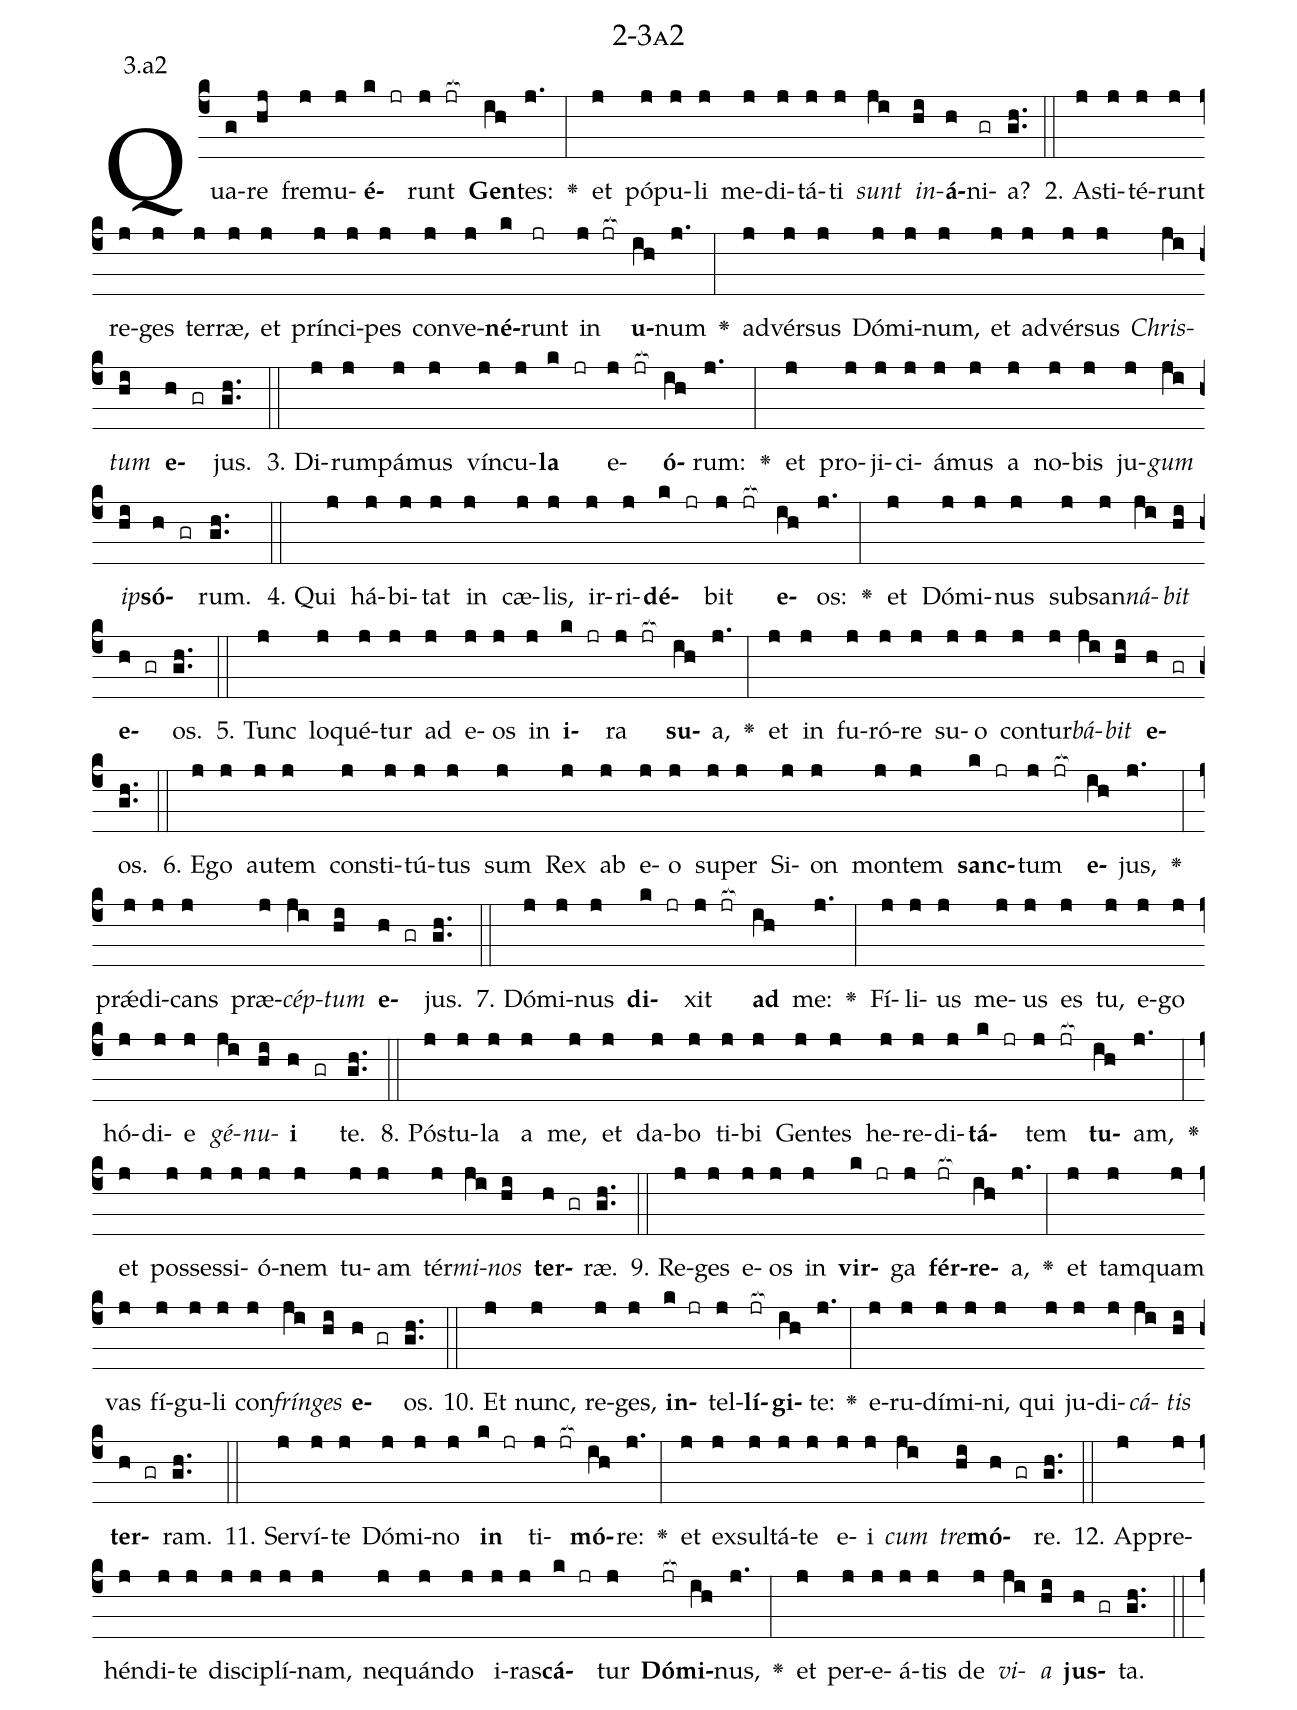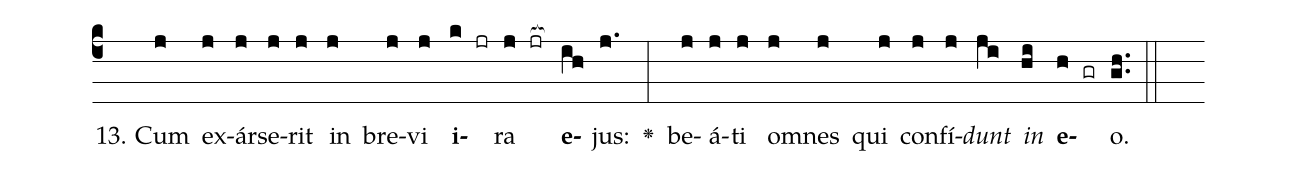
name: 2-3a2;
annotation: 3.a2;
%%
(c4)Qua(g)re(hj) fre(j)mu(j)<b>é</b>(k jr)runt(j jr[ocb:1{]) <b>Gen</b>(ih[ocb:0}])tes:(j.) <v>\greheightstar</v>(:) et(j) pó(j)pu(j)li(j) me(j)di(j)tá(j)ti(j) <i>sunt</i>(ji) <i>in</i>(hi)<b>á</b>(h)ni(gr)a?(gh..) (::)
2. A(j)sti(j)té(j)runt(j) re(j)ges(j) ter(j)ræ,(j) et(j) prín(j)ci(j)pes(j) con(j)ve(j)<b>né</b>(k)runt(jr) in(j jr[ocb:1{]) <b>u</b>(ih[ocb:0}])num(j.) <v>\greheightstar</v>(:) ad(j)vér(j)sus(j) Dó(j)mi(j)num,(j) et(j) ad(j)vér(j)sus(j) <i>Chris</i>(ji)<i>tum</i>(hi) <b>e</b>(h gr)jus.(gh..) (::)
3. Di(j)rum(j)pá(j)mus(j) vín(j)cu(j)<b>la</b>(k jr) e(j jr[ocb:1{])<b>ó</b>(ih[ocb:0}])rum:(j.) <v>\greheightstar</v>(:) et(j) pro(j)ji(j)ci(j)á(j)mus(j) a(j) no(j)bis(j) ju(j)<i>gum</i>(ji) <i>ip</i>(hi)<b>só</b>(h gr)rum.(gh..) (::)
4. Qui(j) há(j)bi(j)tat(j) in(j) cæ(j)lis,(j) ir(j)ri(j)<b>dé</b>(k jr)bit(j jr[ocb:1{]) <b>e</b>(ih[ocb:0}])os:(j.) <v>\greheightstar</v>(:) et(j) Dó(j)mi(j)nus(j) sub(j)san(j)<i>ná</i>(ji)<i>bit</i>(hi) <b>e</b>(h gr)os.(gh..) (::)
5. Tunc(j) lo(j)qué(j)tur(j) ad(j) e(j)os(j) in(j) <b>i</b>(k jr)ra(j jr[ocb:1{]) <b>su</b>(ih[ocb:0}])a,(j.) <v>\greheightstar</v>(:) et(j) in(j) fu(j)ró(j)re(j) su(j)o(j) con(j)tur(j)<i>bá</i>(ji)<i>bit</i>(hi) <b>e</b>(h gr)os.(gh..) (::)
6. E(j)go(j) au(j)tem(j) con(j)sti(j)tú(j)tus(j) sum(j) Rex(j) ab(j) e(j)o(j) su(j)per(j) Si(j)on(j) mon(j)tem(j) <b>sanc</b>(k jr)tum(j jr[ocb:1{]) <b>e</b>(ih[ocb:0}])jus,(j.) <v>\greheightstar</v>(:) prǽ(j)di(j)cans(j) præ(j)<i>cép</i>(ji)<i>tum</i>(hi) <b>e</b>(h gr)jus.(gh..) (::)
7. Dó(j)mi(j)nus(j) <b>di</b>(k jr)xit(j jr[ocb:1{]) <b>ad</b>(ih[ocb:0}]) me:(j.) <v>\greheightstar</v>(:) Fí(j)li(j)us(j) me(j)us(j) es(j) tu,(j) e(j)go(j) hó(j)di(j)e(j) <i>gé</i>(ji)<i>nu</i>(hi)<b>i</b>(h gr) te.(gh..) (::)
8. Pós(j)tu(j)la(j) a(j) me,(j) et(j) da(j)bo(j) ti(j)bi(j) Gen(j)tes(j) he(j)re(j)di(j)<b>tá</b>(k jr)tem(j jr[ocb:1{]) <b>tu</b>(ih[ocb:0}])am,(j.) <v>\greheightstar</v>(:) et(j) pos(j)ses(j)si(j)ó(j)nem(j) tu(j)am(j) tér(j)<i>mi</i>(ji)<i>nos</i>(hi) <b>ter</b>(h gr)ræ.(gh..) (::)
9. Re(j)ges(j) e(j)os(j) in(j) <b>vir</b>(k jr)ga(j) <b>fér</b>(jr[ocb:1{])<b>re</b>(ih[ocb:0}])a,(j.) <v>\greheightstar</v>(:) et(j) tam(j)quam(j) vas(j) fí(j)gu(j)li(j) con(j)<i>frín</i>(ji)<i>ges</i>(hi) <b>e</b>(h gr)os.(gh..) (::)
10. Et(j) nunc,(j) re(j)ges,(j) <b>in</b>(k jr)tel(j)<b>lí</b>(jr[ocb:1{])<b>gi</b>(ih[ocb:0}])te:(j.) <v>\greheightstar</v>(:) e(j)ru(j)dí(j)mi(j)ni,(j) qui(j) ju(j)di(j)<i>cá</i>(ji)<i>tis</i>(hi) <b>ter</b>(h gr)ram.(gh..) (::)
11. Ser(j)ví(j)te(j) Dó(j)mi(j)no(j) <b>in</b>(k jr) ti(j jr[ocb:1{])<b>mó</b>(ih[ocb:0}])re:(j.) <v>\greheightstar</v>(:) et(j) ex(j)sul(j)tá(j)te(j) e(j)i(j) <i>cum</i>(ji) <i>tre</i>(hi)<b>mó</b>(h gr)re.(gh..) (::)
12. Ap(j)pre(j)hén(j)di(j)te(j) di(j)sci(j)plí(j)nam,(j) ne(j)quán(j)do(j) i(j)ras(j)<b>cá</b>(k jr)tur(j) <b>Dó</b>(jr[ocb:1{])<b>mi</b>(ih[ocb:0}])nus,(j.) <v>\greheightstar</v>(:) et(j) per(j)e(j)á(j)tis(j) de(j) <i>vi</i>(ji)<i>a</i>(hi) <b>jus</b>(h gr)ta.(gh..) (::)
13. Cum(j) ex(j)ár(j)se(j)rit(j) in(j) bre(j)vi(j) <b>i</b>(k jr)ra(j jr[ocb:1{]) <b>e</b>(ih[ocb:0}])jus:(j.) <v>\greheightstar</v>(:) be(j)á(j)ti(j) om(j)nes(j) qui(j) con(j)fí(j)<i>dunt</i>(ji) <i>in</i>(hi) <b>e</b>(h gr)o.(gh..) (::)
